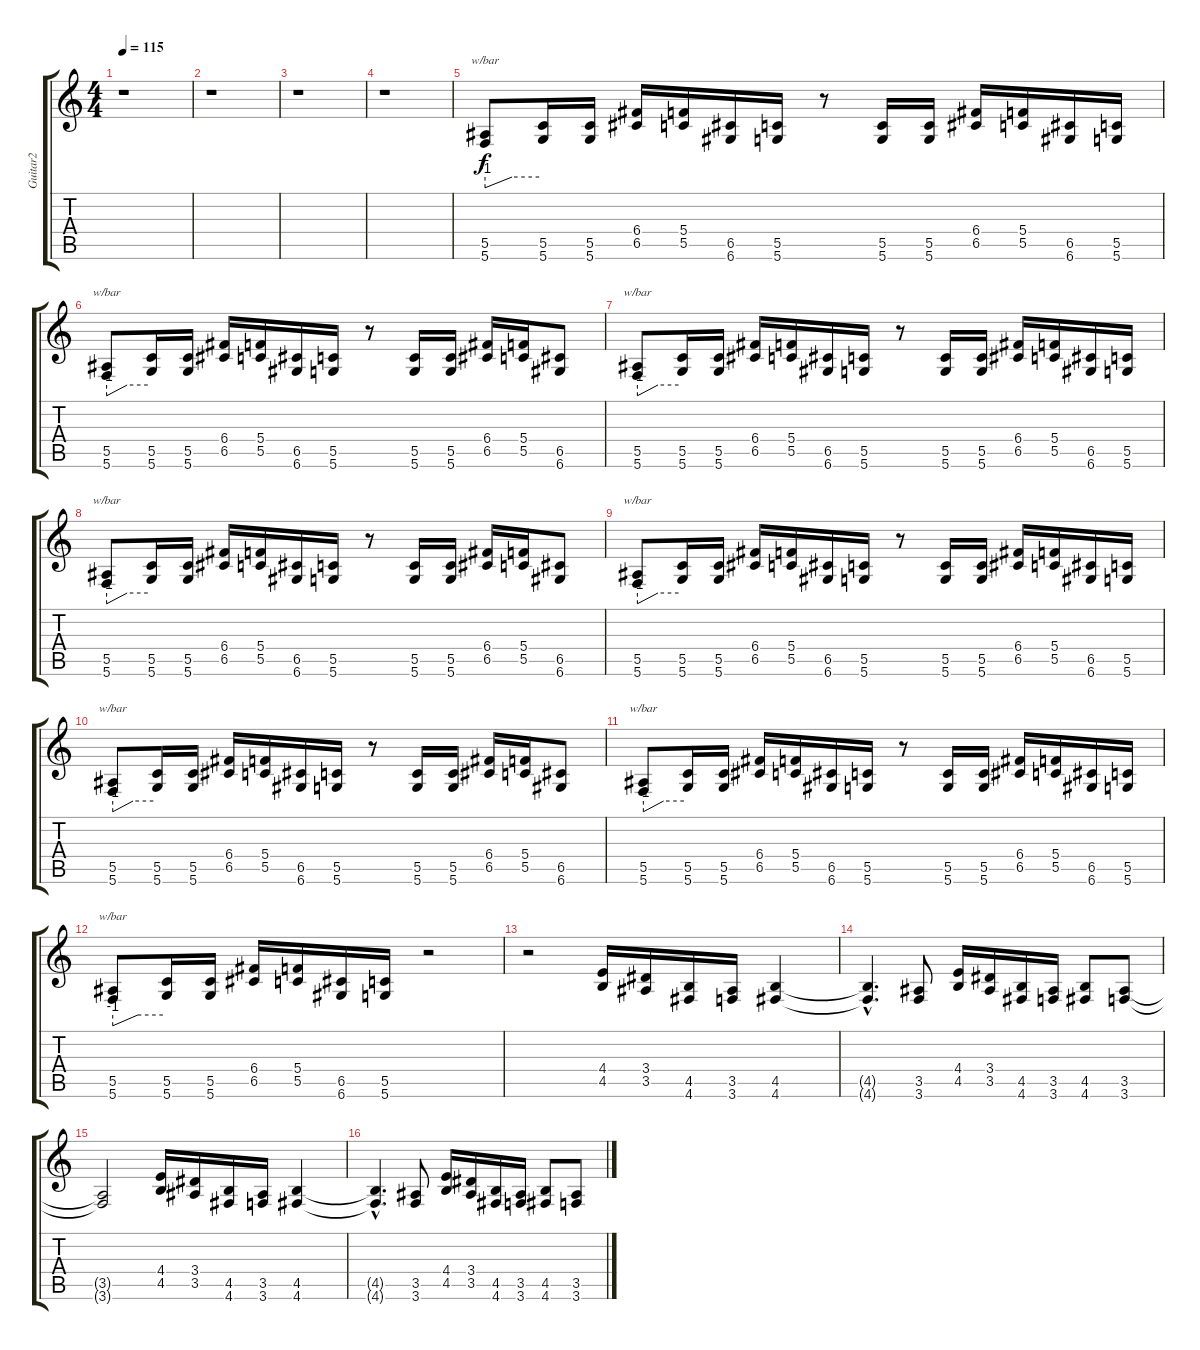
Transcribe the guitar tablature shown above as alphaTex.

\track ("Guitar2" "Guitar2") {instrument overdrivenguitar}
\staff {score tabs}
\tuning (D4 A3 F3 C3 G2 D2) {hide}
\ts (4 4)
\tempo 115
\clef g2
\ks c
r.1{dy f} |
r.1 |
r.1 |
r.1 |
(5.5 5.6).8{tbe (custom default 0 -4 30 0 60 0) volume 12} (5.5 5.6).16 (5.5 5.6).16 (6.4 6.5).16 (5.4 5.5).16 (6.5 6.6).16 (5.5 5.6).16 r.8 (5.5 5.6).16 (5.5 5.6).16 (6.4 6.5).16 (5.4 5.5).16 (6.5 6.6).16 (5.5 5.6).16 |
(5.5 5.6).8{tbe (custom default 0 -4 30 0 60 0)} (5.5 5.6).16 (5.5 5.6).16 (6.4 6.5).16 (5.4 5.5).16 (6.5 6.6).16 (5.5 5.6).16 r.8 (5.5 5.6).16 (5.5 5.6).16 (6.4 6.5).16 (5.4 5.5).16 (6.5 6.6).8 |
(5.5 5.6).8{tbe (custom default 0 -4 30 0 60 0)} (5.5 5.6).16 (5.5 5.6).16 (6.4 6.5).16 (5.4 5.5).16 (6.5 6.6).16 (5.5 5.6).16 r.8 (5.5 5.6).16 (5.5 5.6).16 (6.4 6.5).16 (5.4 5.5).16 (6.5 6.6).16 (5.5 5.6).16 |
(5.5 5.6).8{tbe (custom default 0 -4 30 0 60 0)} (5.5 5.6).16 (5.5 5.6).16 (6.4 6.5).16 (5.4 5.5).16 (6.5 6.6).16 (5.5 5.6).16 r.8 (5.5 5.6).16 (5.5 5.6).16 (6.4 6.5).16 (5.4 5.5).16 (6.5 6.6).8 |
(5.5 5.6).8{tbe (custom default 0 -4 30 0 60 0)} (5.5 5.6).16 (5.5 5.6).16 (6.4 6.5).16 (5.4 5.5).16 (6.5 6.6).16 (5.5 5.6).16 r.8 (5.5 5.6).16 (5.5 5.6).16 (6.4 6.5).16 (5.4 5.5).16 (6.5 6.6).16 (5.5 5.6).16 |
(5.5 5.6).8{tbe (custom default 0 -4 30 0 60 0)} (5.5 5.6).16 (5.5 5.6).16 (6.4 6.5).16 (5.4 5.5).16 (6.5 6.6).16 (5.5 5.6).16 r.8 (5.5 5.6).16 (5.5 5.6).16 (6.4 6.5).16 (5.4 5.5).16 (6.5 6.6).8 |
(5.5 5.6).8{tbe (custom default 0 -4 30 0 60 0)} (5.5 5.6).16 (5.5 5.6).16 (6.4 6.5).16 (5.4 5.5).16 (6.5 6.6).16 (5.5 5.6).16 r.8 (5.5 5.6).16 (5.5 5.6).16 (6.4 6.5).16 (5.4 5.5).16 (6.5 6.6).16 (5.5 5.6).16 |
(5.5 5.6).8{tbe (custom default 0 -4 30 0 60 0)} (5.5 5.6).16 (5.5 5.6).16 (6.4 6.5).16 (5.4 5.5).16 (6.5 6.6).16 (5.5 5.6).16 r.2 |
r.2 (4.4 4.5).16 (3.4 3.5).16 (4.5 4.6).16 (3.5 3.6).16 (4.5 4.6).4 |
(4.5{hac t} 4.6{hac t}).4{d} (3.5 3.6).8 (4.4 4.5).16 (3.4 3.5).16 (4.5 4.6).16 (3.5 3.6).16 (4.5 4.6).8 (3.5 3.6).8 |
(3.5{t} 3.6{t}).2 (4.4 4.5).16 (3.4 3.5).16 (4.5 4.6).16 (3.5 3.6).16 (4.5 4.6).4 |
(4.5{hac t} 4.6{hac t}).4{d} (3.5 3.6).8 (4.4 4.5).16 (3.4 3.5).16 (4.5 4.6).16 (3.5 3.6).16 (4.5 4.6).8 (3.5 3.6).8
